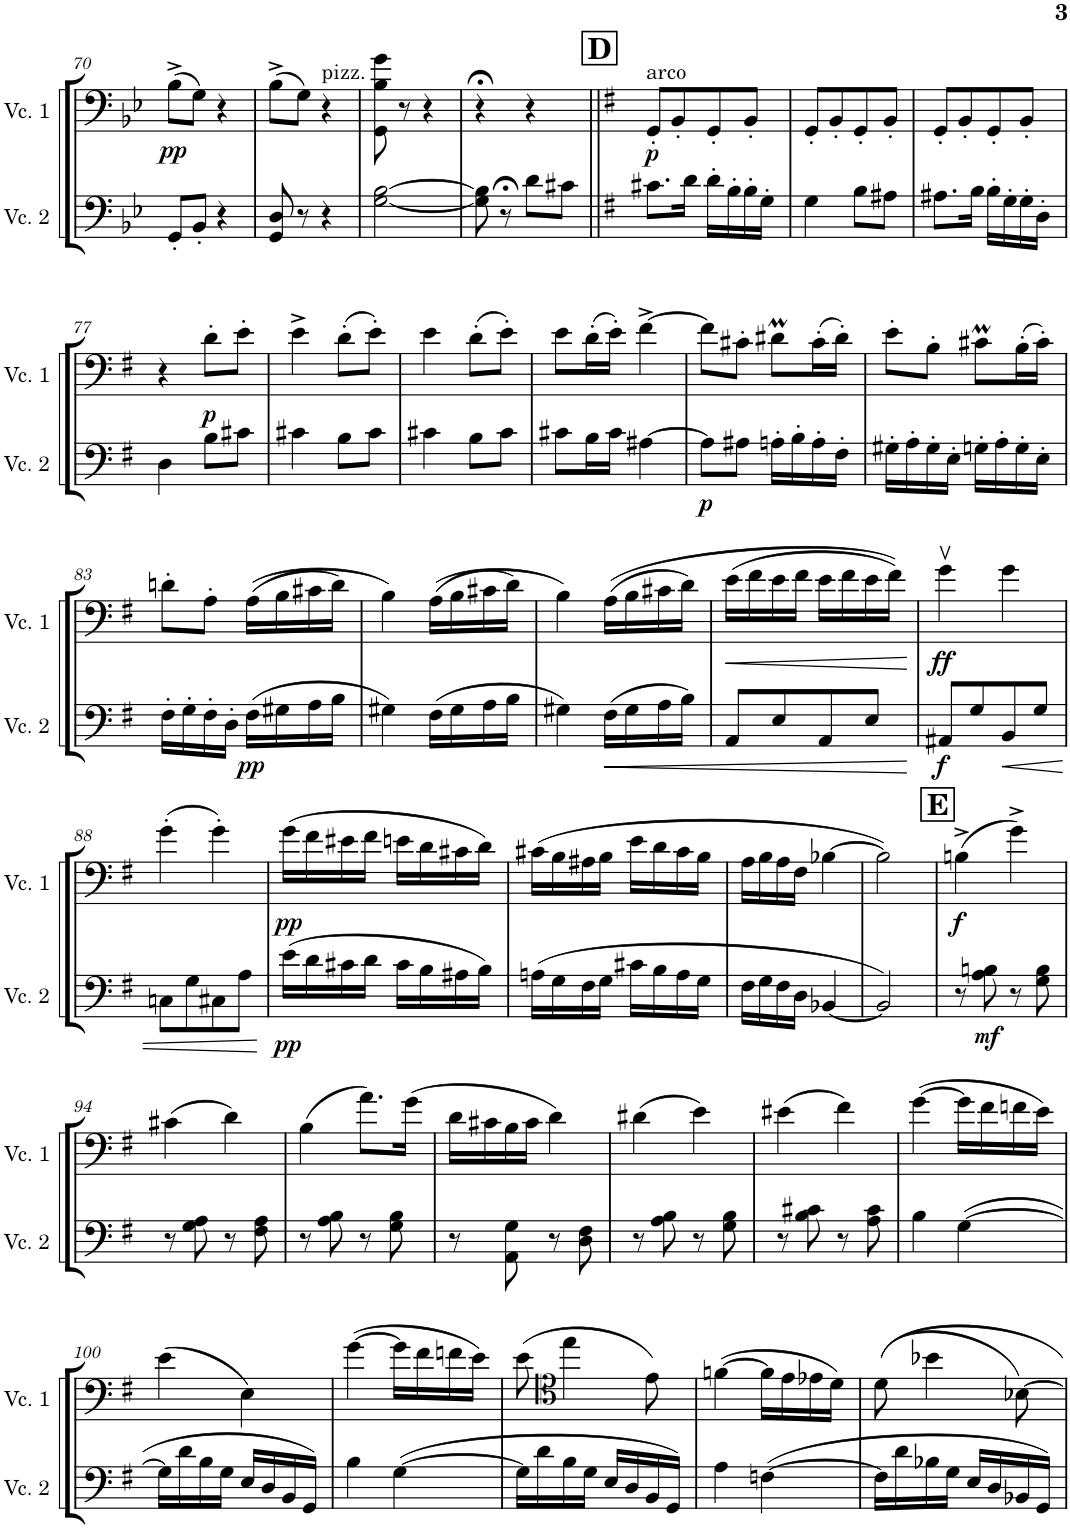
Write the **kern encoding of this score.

**kern	**dynam	**kern	**dynam
*part2	*part2	*part1	*part1
*staff2	*staff2	*staff1	*staff1
*I"Cello 2	*	*I"Cello 1	*
!!LO:PB:g=z
*clefF4	*	*clefF4	*
*k[b-e-]	*	*k[b-e-]	*
*M2/4	*	*M2/4	*
=70	=70	=70	=70
!	!	!	!LO:DY:b
8GG'/L	.	(8B-^\L	pp
8BB-'/J	.	8G\J)	.
4r	.	4r	.
=71	=71	=71	=71
8GG/ 8D/	.	(8B-^\L	.
8r	.	8G\J)	.
!	!	!LO:TX:a:t=pizz.	!
4r	.	4r	.
=72	=72	=72	=72
[2G\ [2B-\	.	8GG\ 8B-\ 8g\	.
.	.	8r	.
.	.	4r	.
=73	=73	=73	=73
8G\] 8B-\]	.	4r;<	.
8r;<	.	.	.
8d\L	.	4r	.
8c#X\J	.	.	.
!!LO:REH:place=s1:a:B:cj:fs=14:t=D
=74||	=74||	=74||	=74||
*k[f#]	*	*k[f#]	*
!	!	!LO:TX:a:t=arco	!
!	!	!	!LO:DY:b
8.c#X\L	.	8GG'/L	p
.	.	8BB'/	.
16d\Jk	.	.	.
16d'\LL	.	8GG'/	.
16B'\	.	.	.
16B'\	.	8BB'/J	.
16G'\JJ	.	.	.
=75	=75	=75	=75
4G\	.	8GG'/L	.
.	.	8BB'/	.
8B\L	.	8GG'/	.
8A#X\J	.	8BB'/J	.
=76	=76	=76	=76
8.A#X\L	.	8GG'/L	.
.	.	8BB'/	.
16B\Jk	.	.	.
16B'\LL	.	8GG'/	.
16G'\	.	.	.
16G'\	.	8BB'/J	.
16D'\JJ	.	.	.
!!LO:LB:g=z
=77	=77	=77	=77
4D\	.	4r	.
!	!	!	!LO:DY:b
8B\L	.	8d'\L	p
8c#X\J	.	8e'\J	.
=78	=78	=78	=78
4c#X\	.	4e^\	.
8B\L	.	(8d'\L	.
8c#\J	.	8e'\J)	.
=79	=79	=79	=79
4c#X\	.	4e\	.
8B\L	.	(8d'\L	.
8c#\J	.	8e'\J)	.
=80	=80	=80	=80
8c#X\L	.	8e\L	.
16B\L	.	(16d'\L	.
16c#\JJ	.	16e'\JJ)	.
[4A#X\	.	[4f#^\	.
=81	=81	=81	=81
!	!LO:DY:b	!	!
8A#\L]	p	8f#\L]	.
8A#X\J	.	8c#X'\J	.
16An'\LL	.	8d#Xm\L	.
16B'\	.	.	.
16A'\	.	(16c#'\L	.
16F#'\JJ	.	16d#'\JJ)	.
=82	=82	=82	=82
16G#X'\LL	.	8e'\L	.
16A'\	.	.	.
16G#'\	.	8B'\J	.
16E'\JJ	.	.	.
16Gn'\LL	.	8c#Xm\L	.
16A'\	.	.	.
16G'\	.	(16B'\L	.
16E'\JJ	.	16c#'\JJ)	.
!!LO:LB:g=z
=83	=83	=83	=83
16F#'\LL	.	8dn'\L	.
16G'\	.	.	.
16F#'\	.	8A'\J	.
16D'\JJ	.	.	.
!	!LO:DY:b	!	!
(16F#\LL	pp	((16A\LL	.
16G#X\	.	16B\	.
16A\	.	16c#X\	.
16B\JJ	.	16d\JJ)	.
=84	=84	=84	=84
4G#X\)	.	4B\)	.
(16F#\LL	.	((16A\LL	.
16G#\	.	16B\	.
16A\	.	16c#X\	.
16B\JJ	.	16d\JJ)	.
=85	=85	=85	=85
4G#X\)	.	4B\)	.
!	!LO:HP:b	!	!
(16F#\LL	<	((16A\LL	.
16G#\	.	16B\	.
16A\	.	16c#X\	.
16B\JJ)	.	16d\JJ)	.
=86	=86	=86	=86
!	!	!	!LO:HP:b
8AA/L	.	(16e\LL	<
.	.	16f#\	.
8E/	.	16e\	.
.	.	16f#\JJ	.
8AA/	.	16e\LL	.
.	.	16f#\	.
8E/J	.	16e\	.
.	.	16f#\JJ))	.
.	[	.	[
=87	=87	=87	=87
!	!LO:DY:b	!	!LO:DY:b
8AA#X/L	f	4gv\	ff
8G/	.	.	.
!	!LO:HP:b	!	!
8BB/	<	4g\	.
8G/J	.	.	.
!!LO:LB:g=z
=88	=88	=88	=88
8Cn\L	.	(4g'\	.
8G\	.	.	.
8C#X\	.	4g'\)	.
8A\J	.	.	.
.	[	.	.
=89	=89	=89	=89
!	!LO:DY:b	!	!LO:DY:b
(16e\LL	pp	(16g\LL	pp
16d\	.	16f#\	.
16c#X\	.	16e#X\	.
16d\JJ	.	16f#\JJ	.
16c#\LL	.	16en\LL	.
16B\	.	16d\	.
16A#X\	.	16c#X\	.
16B\JJ)	.	16d\JJ)	.
=90	=90	=90	=90
(16An\LL	.	(16c#X\LL	.
16G\	.	16B\	.
16F#\	.	16A#X\	.
16G\JJ	.	16B\JJ	.
16c#X\LL	.	16e\LL	.
16B\	.	16d\	.
16A\	.	16c#\	.
16G\JJ	.	16B\JJ	.
=91	=91	=91	=91
16F#\LL	.	16A\LL	.
16G\	.	16B\	.
16F#\	.	16A\	.
16D\JJ	.	16F#\JJ	.
[4BB-X/	.	[4B-X\	.
=92	=92	=92	=92
2BB-/])	.	2B-\])	.
!!LO:REH:place=s1:a:B:cj:fs=14:t=E
=93	=93	=93	=93
!	!	!	!LO:DY:b
8r	.	(4Bn^\	f
!	!LO:DY:b	!	!
8A\ 8Bn\	mf	.	.
8r	.	4g^\)	.
8G\ 8B\	.	.	.
!!LO:LB:g=z
=94	=94	=94	=94
8r	.	(4c#X\	.
8G\ 8A\	.	.	.
8r	.	4d\)	.
8F#\ 8A\	.	.	.
=95	=95	=95	=95
8r	.	(4B\	.
8A\ 8B\	.	.	.
8r	.	8.a\L)	.
8G\ 8B\	.	.	.
.	.	(16g\Jk	.
=96	=96	=96	=96
8r	.	16d\LL	.
.	.	16c#X\	.
8AA\ 8G\	.	16B\	.
.	.	16c#\JJ	.
8r	.	4d\)	.
8D\ 8F#\	.	.	.
=97	=97	=97	=97
8r	.	(4d#X\	.
8A\ 8B\	.	.	.
8r	.	4e\)	.
8G\ 8B\	.	.	.
=98	=98	=98	=98
8r	.	(4e#X\	.
8B\ 8c#X\	.	.	.
8r	.	4f#\)	.
8A\ 8c#\	.	.	.
=99	=99	=99	=99
4B\	.	([4g\	.
([4G\	.	16g\LL]	.
.	.	16f#\	.
.	.	16fn\	.
.	.	16e\JJ)	.
!!LO:LB:g=z
=100	=100	=100	=100
16G\LL]	.	(4e\	.
16d\	.	.	.
16B\	.	.	.
16G\JJ	.	.	.
16E/LL	.	4E\)	.
16D/	.	.	.
16BB/	.	.	.
16GG/JJ)	.	.	.
=101	=101	=101	=101
4B\	.	([4g\	.
([4G\	.	16g\LL]	.
.	.	16f#\	.
.	.	16fn\	.
.	.	16e\JJ)	.
=102	=102	=102	=102
16G\LL]	.	(8e\	.
16d\	.	.	.
*	*	*clefC4	*
16B\	.	4ee\	.
16G\JJ	.	.	.
16E/LL	.	.	.
16D/	.	.	.
16BB/	.	8e\)	.
16GG/JJ)	.	.	.
=103	=103	=103	=103
4A\	.	([4fn\	.
([4Fn\	.	16f\LL]	.
.	.	16e\	.
.	.	16e-X\	.
.	.	16d\JJ)	.
=104	=104	=104	=104
16F\LL]	.	(8d\	.
16d\	.	.	.
16B-X\	.	4b-X\	.
16G\JJ	.	.	.
16E/LL	.	.	.
16D/	.	.	.
16BB-X/	.	[8B-X\)	.
16GG/JJ)	.	.	.
=	=	=	=
*-	*-	*-	*-
